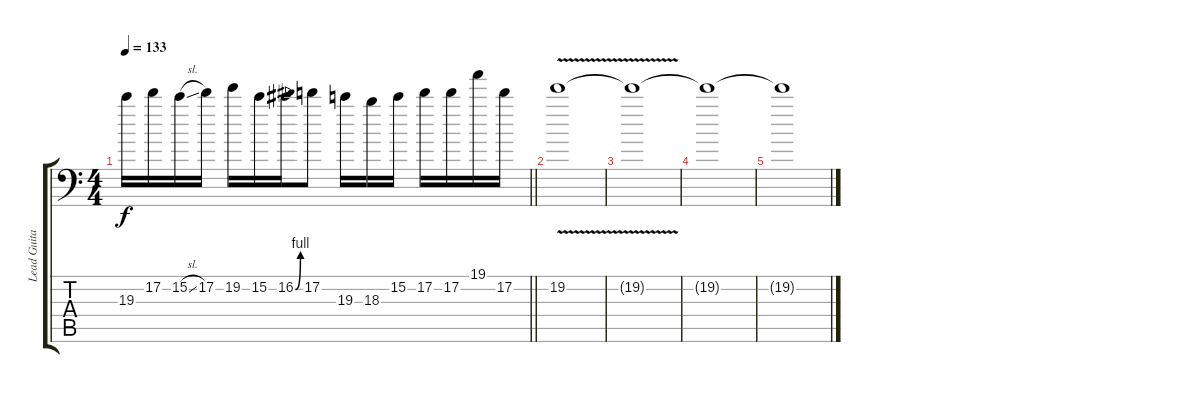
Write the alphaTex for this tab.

\track ("Lead Guitar #1" "Lead Guita") {instrument electricguitarjazz}
\staff {score tabs}
\tuning (D4 A3 F3 C3 G2 A1) {hide}
\ts (4 4)
\tempo 133
\clef f4
\barLineRight lightlight
\ks c
19.3.16{dy f} 17.2.16 15.2{sl}.16 17.2.16 19.2.16 15.2.16 16.2{be (bend 0 0 60 4)}.16 17.2.8 19.3.16 18.3.16 15.2.16 17.2.16 17.2.16 19.1.16 17.2.16 |
\section ("" "")
19.2{v}.1 |
19.2{t}.1{volume 0} |
19.2{t}.1 |
19.2{t}.1
